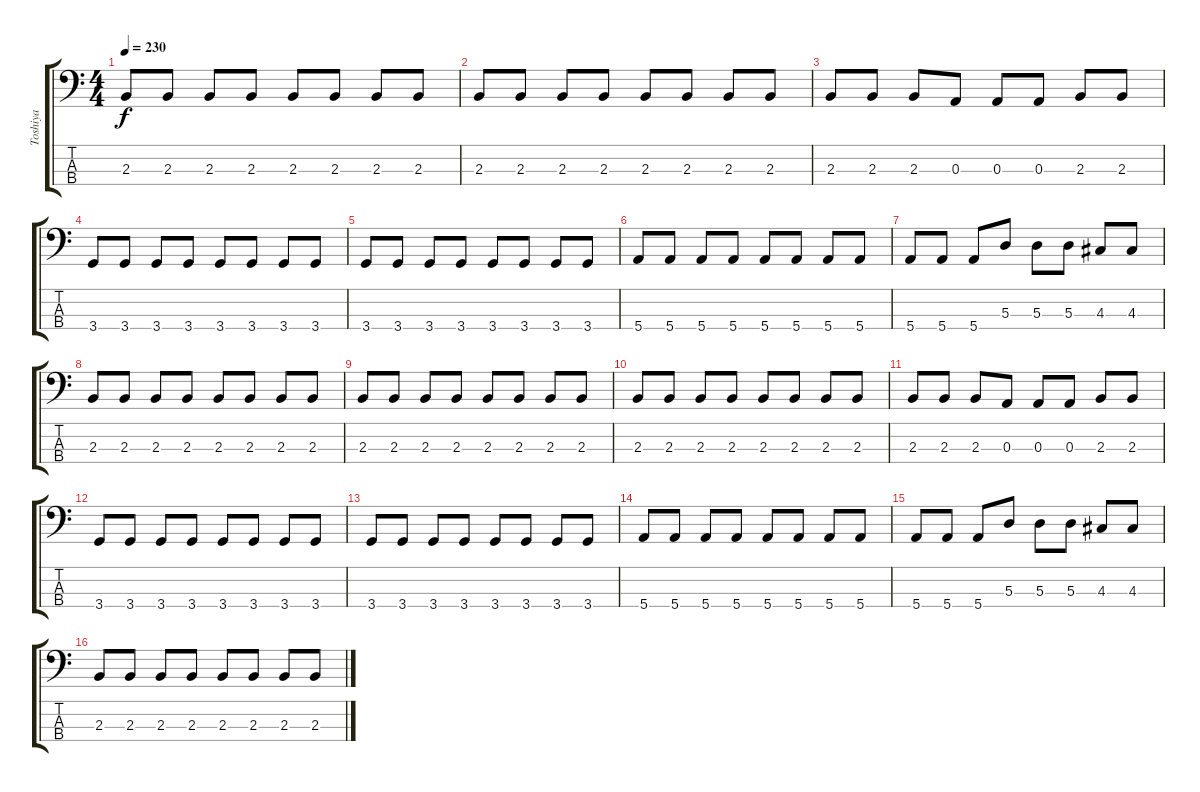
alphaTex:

\track ("Toshiya" "Toshiya") {instrument electricbassfinger}
\staff {score tabs}
\tuning (G2 D2 A1 E1) {hide}
\ts (4 4)
\tempo 230
\clef f4
\ks c
2.3.8{dy f} 2.3.8 2.3.8 2.3.8 2.3.8 2.3.8 2.3.8 2.3.8 |
2.3.8 2.3.8 2.3.8 2.3.8 2.3.8 2.3.8 2.3.8 2.3.8 |
2.3.8 2.3.8 2.3.8 0.3.8 0.3.8 0.3.8 2.3.8 2.3.8 |
3.4.8 3.4.8 3.4.8 3.4.8 3.4.8 3.4.8 3.4.8 3.4.8 |
3.4.8 3.4.8 3.4.8 3.4.8 3.4.8 3.4.8 3.4.8 3.4.8 |
5.4.8 5.4.8 5.4.8 5.4.8 5.4.8 5.4.8 5.4.8 5.4.8 |
5.4.8 5.4.8 5.4.8 5.3.8 5.3.8 5.3.8 4.3.8 4.3.8 |
2.3.8 2.3.8 2.3.8 2.3.8 2.3.8 2.3.8 2.3.8 2.3.8 |
2.3.8 2.3.8 2.3.8 2.3.8 2.3.8 2.3.8 2.3.8 2.3.8 |
2.3.8 2.3.8 2.3.8 2.3.8 2.3.8 2.3.8 2.3.8 2.3.8 |
2.3.8 2.3.8 2.3.8 0.3.8 0.3.8 0.3.8 2.3.8 2.3.8 |
3.4.8 3.4.8 3.4.8 3.4.8 3.4.8 3.4.8 3.4.8 3.4.8 |
3.4.8 3.4.8 3.4.8 3.4.8 3.4.8 3.4.8 3.4.8 3.4.8 |
5.4.8 5.4.8 5.4.8 5.4.8 5.4.8 5.4.8 5.4.8 5.4.8 |
5.4.8 5.4.8 5.4.8 5.3.8 5.3.8 5.3.8 4.3.8 4.3.8 |
2.3.8 2.3.8 2.3.8 2.3.8 2.3.8 2.3.8 2.3.8 2.3.8
